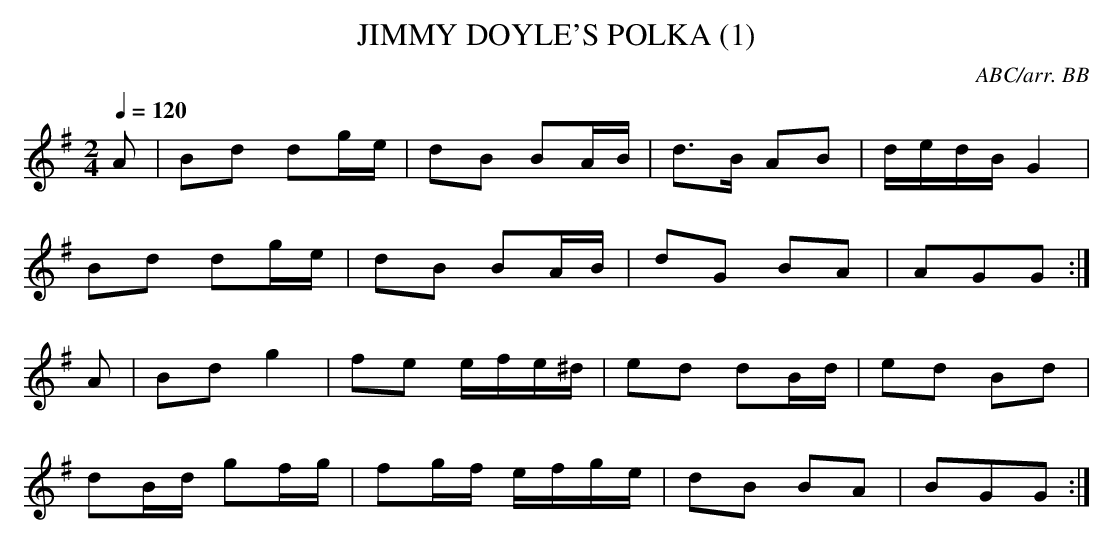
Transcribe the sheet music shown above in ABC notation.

X:1
T:JIMMY DOYLE'S POLKA (1)
C:ABC/arr. BB
Q:1/4=120
L:1/8
M:2/4
K:G
A|Bd dg/e/|dB BA/B/|d>B AB|d/e/d/B/ G2|
Bd dg/e/|dB BA/B/|dG BA|AGG :|
A|Bd g2|fe e/f/e/^d/|ed dB/d/|ed Bd|
dB/d/ gf/g/|fg/f/ e/f/g/e/|dB BA|BGG :|
